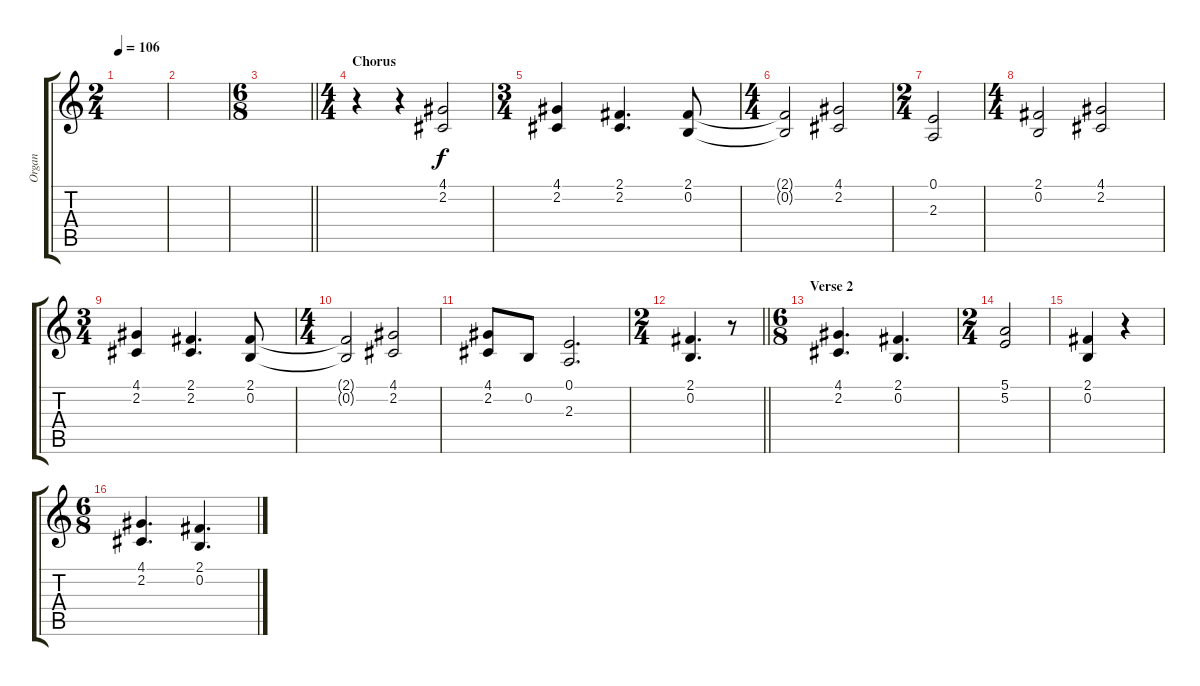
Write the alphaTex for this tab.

\track ("Organ" "Organ") {instrument drawbarorgan}
\staff {score tabs}
\tuning (E4 B3 G3 D3 A2 E2) {hide}
\ts (2 4)
\tempo 106
\clef g2
\ks c
|
|
\ts (6 8)
\barLineRight lightlight
|
\ts (4 4)
\section ("" "Chorus")
r.4 r.4 (4.1 2.2).2 |
\ts (3 4)
(4.1 2.2).4 (2.1 2.2).4{d} (2.1 0.2).8 |
\ts (4 4)
(2.1{t} 0.2{t}).2 (4.1 2.2).2 |
\ts (2 4)
(0.1 2.3).2 |
\ts (4 4)
(2.1 0.2).2 (4.1 2.2).2 |
\ts (3 4)
(4.1 2.2).4 (2.1 2.2).4{d} (2.1 0.2).8 |
\ts (4 4)
(2.1{t} 0.2{t}).2 (4.1 2.2).2 |
(4.1 2.2).8 0.2.8 (0.1 2.3).2{d} |
\ts (2 4)
\barLineRight lightlight
(2.1 0.2).4{d} r.8 |
\ts (6 8)
\section ("" "Verse 2")
(4.1 2.2).4{d} (2.1 0.2).4{d} |
\ts (2 4)
(5.1 5.2).2 |
(2.1 0.2).4 r.4 |
\ts (6 8)
(4.1 2.2).4{d} (2.1 0.2).4{d}
